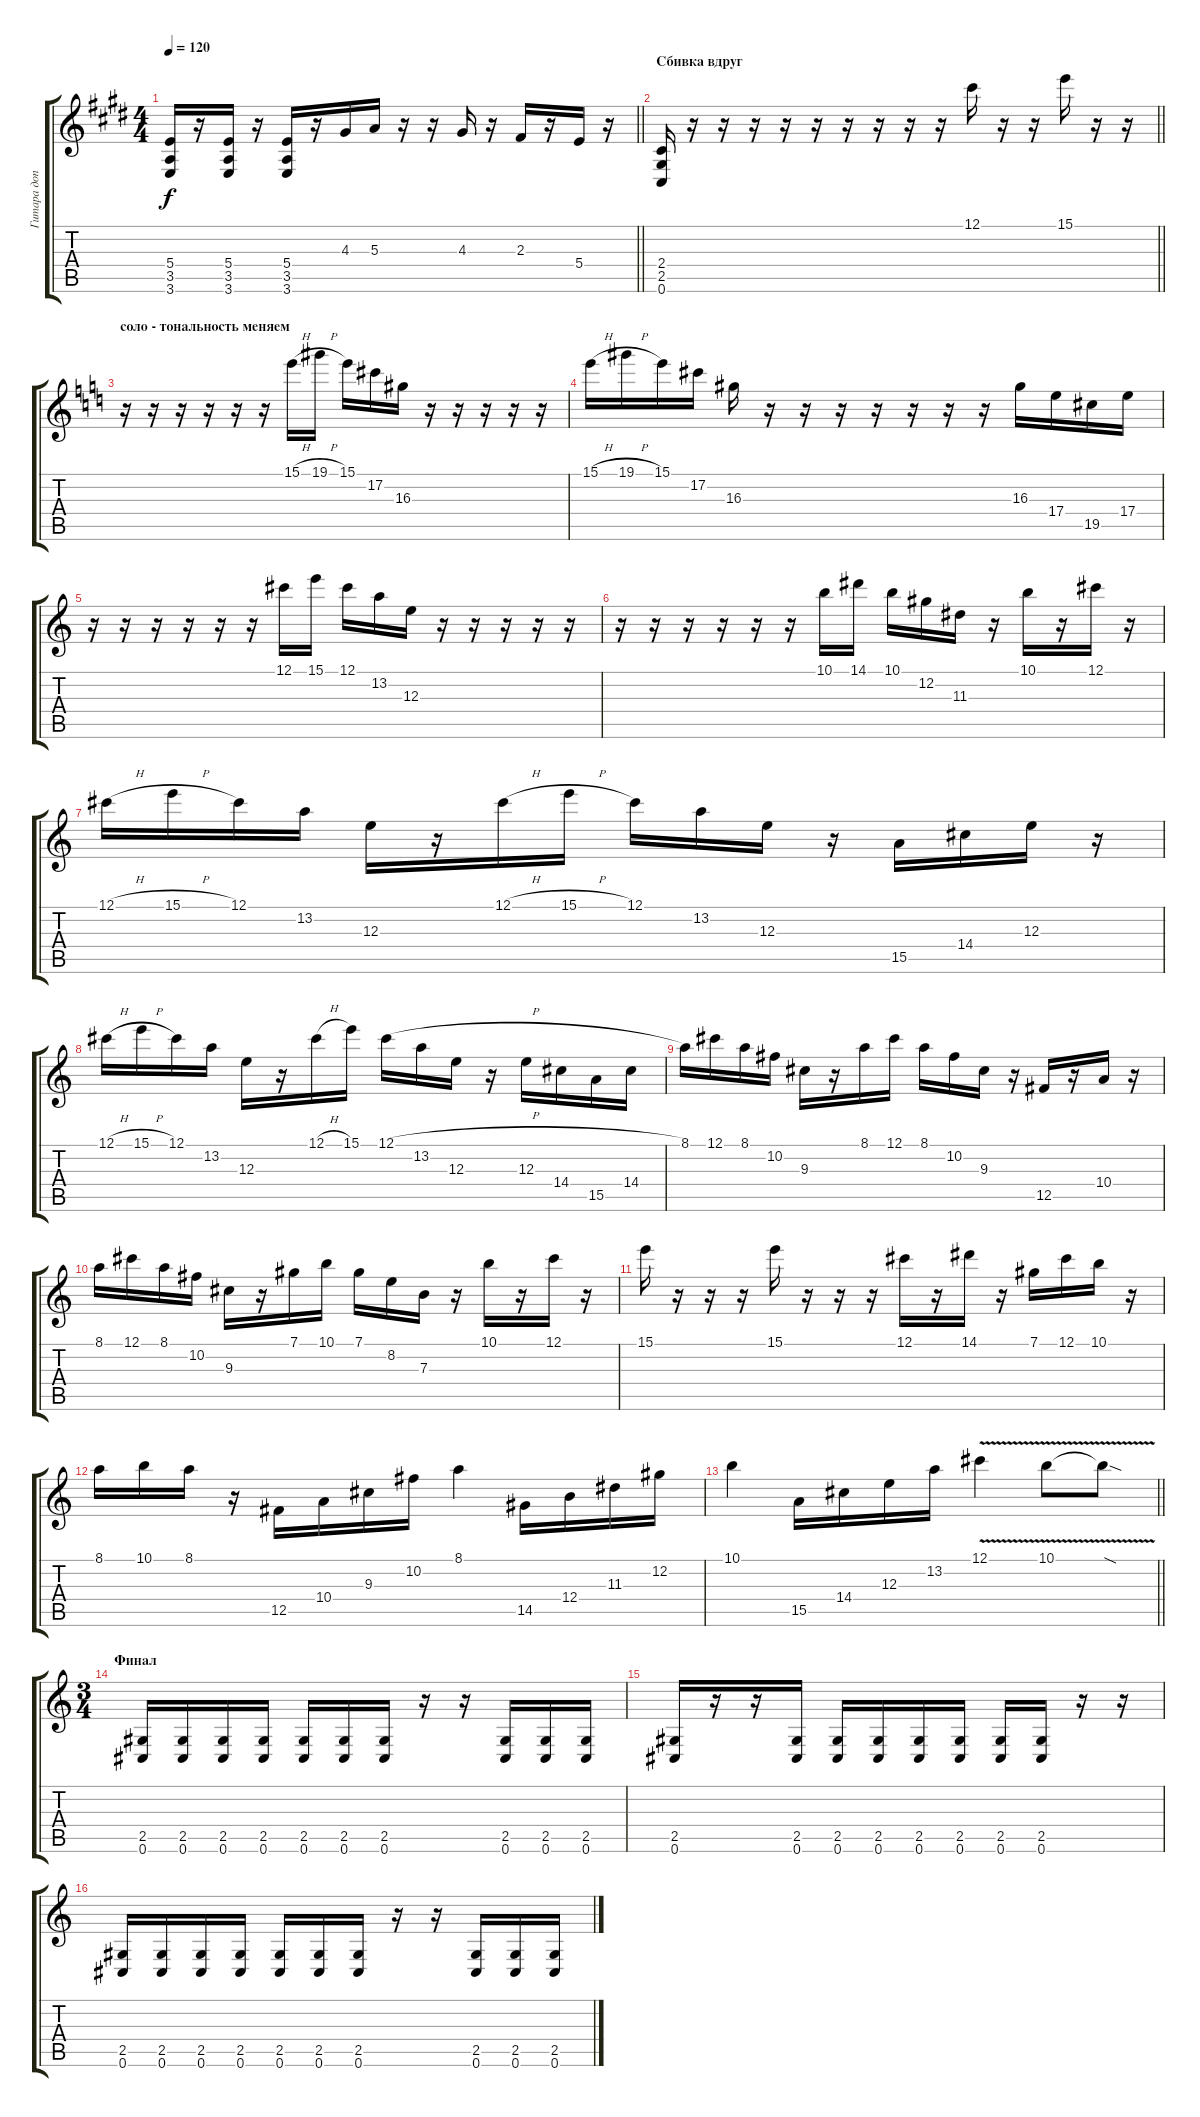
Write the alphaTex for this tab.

\track ("Гитара доп" "Гитара доп") {instrument overdrivenguitar}
\staff {score tabs}
\tuning (Db4 Ab3 E3 B2 Gb2 Db2) {hide}
\ts (4 4)
\tempo 120
\clef g2
\barLineRight lightlight
\ks e
(5.4 3.5 3.6).16{dy f} r.16 (5.4 3.5 3.6).16 r.16 (5.4 3.5 3.6).16 r.16 4.3.16 5.3.16 r.16 r.16 4.3.16 r.16 2.3.16 r.16 5.4.16 r.16 |
\section ("" "Сбивка вдруг")
\barLineRight lightlight
(2.4 2.5 0.6).16 r.16 r.16 r.16 r.16 r.16 r.16 r.16 r.16 r.16 12.1.16 r.16 r.16 15.1.16 r.16 r.16 |
\section ("" "соло - тональность меняем")
\ks c
r.16 r.16 r.16 r.16 r.16 r.16 15.1{h}.16 19.1{h}.16 15.1.16 17.2.16 16.3.16 r.16 r.16 r.16 r.16 r.16 |
15.1{h}.16 19.1{h}.16 15.1.16 17.2.16 16.3.16 r.16 r.16 r.16 r.16 r.16 r.16 r.16 16.3.16 17.4.16 19.5.16 17.4.16 |
r.16 r.16 r.16 r.16 r.16 r.16 12.1.16 15.1.16 12.1.16 13.2.16 12.3.16 r.16 r.16 r.16 r.16 r.16 |
r.16 r.16 r.16 r.16 r.16 r.16 10.1.16 14.1.16 10.1.16 12.2.16 11.3.16 r.16 10.1.16 r.16 12.1.16 r.16 |
12.1{h}.16 15.1{h}.16 12.1.16 13.2.16 12.3.16 r.16 12.1{h}.16 15.1{h}.16 12.1.16 13.2.16 12.3.16 r.16 15.5.16 14.4.16 12.3.16 r.16 |
12.1{h}.16 15.1{h}.16 12.1.16 13.2.16 12.3.16 r.16 12.1{h}.16 15.1.16 12.1{h}.16 13.2.16 12.3.16 r.16 12.3.16 14.4.16 15.5.16 14.4.16 |
8.1.16 12.1.16 8.1.16 10.2.16 9.3.16 r.16 8.1.16 12.1.16 8.1.16 10.2.16 9.3.16 r.16 12.5.16 r.16 10.4.16 r.16 |
8.1.16 12.1.16 8.1.16 10.2.16 9.3.16 r.16 7.1.16 10.1.16 7.1.16 8.2.16 7.3.16 r.16 10.1.16 r.16 12.1.16 r.16 |
15.1.16 r.16 r.16 r.16 15.1.16 r.16 r.16 r.16 12.1.16 r.16 14.1.16 r.16 7.1.16 12.1.16 10.1.16 r.16 |
8.1.16 10.1.16 8.1.16 r.16 12.5.16 10.4.16 9.3.16 10.2.16 8.1.4 14.5.16 12.4.16 11.3.16 12.2.16 |
\barLineRight lightlight
10.1.4 15.5.16 14.4.16 12.3.16 13.2.16 12.1{v}.4 10.1{v}.8 10.1{sod t}.8 |
\ts (3 4)
\section ("" "Финал")
(2.5 0.6).16 (2.5 0.6).16 (2.5 0.6).16 (2.5 0.6).16 (2.5 0.6).16 (2.5 0.6).16 (2.5 0.6).16 r.16 r.16 (2.5 0.6).16 (2.5 0.6).16 (2.5 0.6).16 |
(2.5 0.6).16 r.16 r.16 (2.5 0.6).16 (2.5 0.6).16 (2.5 0.6).16 (2.5 0.6).16 (2.5 0.6).16 (2.5 0.6).16 (2.5 0.6).16 r.16 r.16 |
(2.5 0.6).16 (2.5 0.6).16 (2.5 0.6).16 (2.5 0.6).16 (2.5 0.6).16 (2.5 0.6).16 (2.5 0.6).16 r.16 r.16 (2.5 0.6).16 (2.5 0.6).16 (2.5 0.6).16
